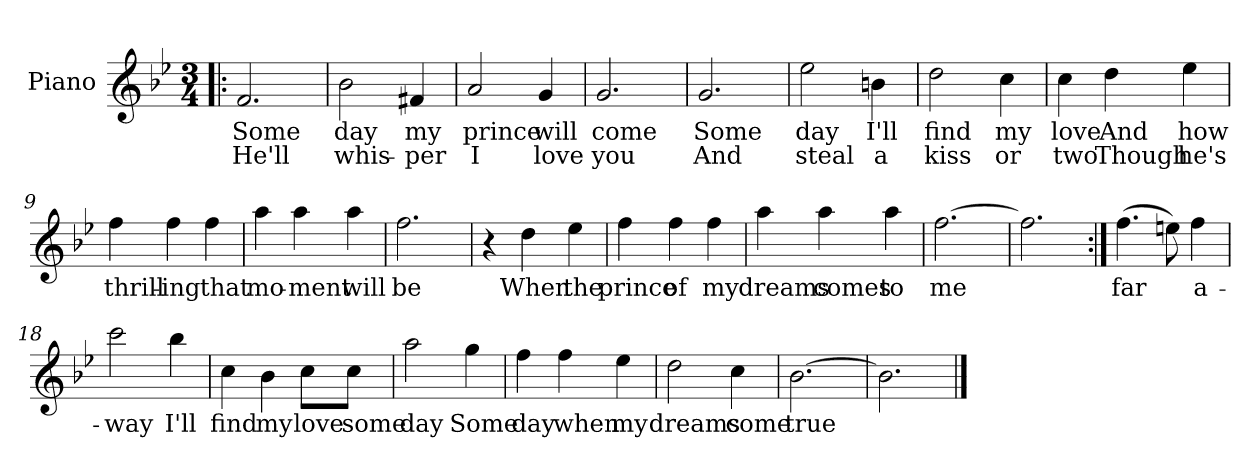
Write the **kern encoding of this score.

**kern	**text	**text
*part1	*part1	*part1
*staff1	*staff1	*staff1
*I"Piano	*	*
*I'Pno.	*	*
*clefG2	*	*
*k[b-e-]	*	*
*M3/4	*	*
=1!|:	=1!|:	=1!|:
!	!LO:LY:b	!LO:LY:b
2.f/	Some	He'll
=2	=2	=2
!	!LO:LY:b	!LO:LY:b
2b-\	day	whis-
!	!LO:LY:b	!LO:LY:b
4f#X/	my	-per
=3	=3	=3
!	!LO:LY:b	!LO:LY:b
2a/	prince	I
!	!LO:LY:b	!LO:LY:b
4g/	will	love
=4	=4	=4
!	!LO:LY:b	!LO:LY:b
2.g/	come	you
!!LO:LB:g=z
=5	=5	=5
!	!LO:LY:b	!LO:LY:b
2.g/	Some	And
=6	=6	=6
!	!LO:LY:b	!LO:LY:b
2ee-\	day	steal
!	!LO:LY:b	!LO:LY:b
4bn\	I'll	a
=7	=7	=7
!	!LO:LY:b	!LO:LY:b
2dd\	find	kiss
!	!LO:LY:b	!LO:LY:b
4cc\	my	or
=8	=8	=8
!	!LO:LY:b	!LO:LY:b
4cc\	love	two
!	!LO:LY:b	!LO:LY:b
4dd\	And	Though
!	!LO:LY:b	!LO:LY:b
4ee-\	how	he's
!!LO:LB:g=z
=9	=9	=9
!	!LO:LY:b	!
4ff\	thrill-	.
!	!LO:LY:b	!
4ff\	-ing	.
!	!LO:LY:b	!
4ff\	that	.
=10	=10	=10
!	!LO:LY:b	!
4aa\	mo-	.
!	!LO:LY:b	!
4aa\	-ment	.
!	!LO:LY:b	!
4aa\	will	.
=11	=11	=11
!	!LO:LY:b	!
2.ff\	be	.
=12	=12	=12
4r	.	.
!	!LO:LY:b	!
4dd\	When	.
!	!LO:LY:b	!
4ee-\	the	.
!!LO:LB:g=z
=13	=13	=13
!	!LO:LY:b	!
4ff\	prince	.
!	!LO:LY:b	!
4ff\	of	.
!	!LO:LY:b	!
4ff\	my	.
=14	=14	=14
!	!LO:LY:b	!
4aa\	dreams	.
!	!LO:LY:b	!
4aa\	comes	.
!	!LO:LY:b	!
4aa\	to	.
=15	=15	=15
!	!LO:LY:b	!
[2.ff\	me	.
=16	=16	=16
2.ff\]	.	.
!!LO:LB:g=z
=17:|!	=17:|!	=17:|!
!	!LO:LY:b	!
(>4.ff\	far	.
8een\)	.	.
!	!LO:LY:b	!
4ff\	-a-	.
=18	=18	=18
!	!LO:LY:b	!
2ccc\	-way	.
!	!LO:LY:b	!
4bb-\	I'll	.
=19	=19	=19
!	!LO:LY:b	!
4cc\	find	.
!	!LO:LY:b	!
4b-\	my	.
!	!LO:LY:b	!
8cc\L	love	.
!	!LO:LY:b	!
8cc\J	some	.
=20	=20	=20
!	!LO:LY:b	!
2aa\	day	.
!	!LO:LY:b	!
4gg\	Some	.
!!LO:LB:g=z
=21	=21	=21
!	!LO:LY:b	!
4ff\	day	.
!	!LO:LY:b	!
4ff\	when	.
!	!LO:LY:b	!
4ee-\	my	.
=22	=22	=22
!	!LO:LY:b	!
2dd\	dreams	.
!	!LO:LY:b	!
4cc\	come	.
=23	=23	=23
!	!LO:LY:b	!
[2.b-\	true	.
=24	=24	=24
2.b-\]	.	.
==	==	==
*-	*-	*-
